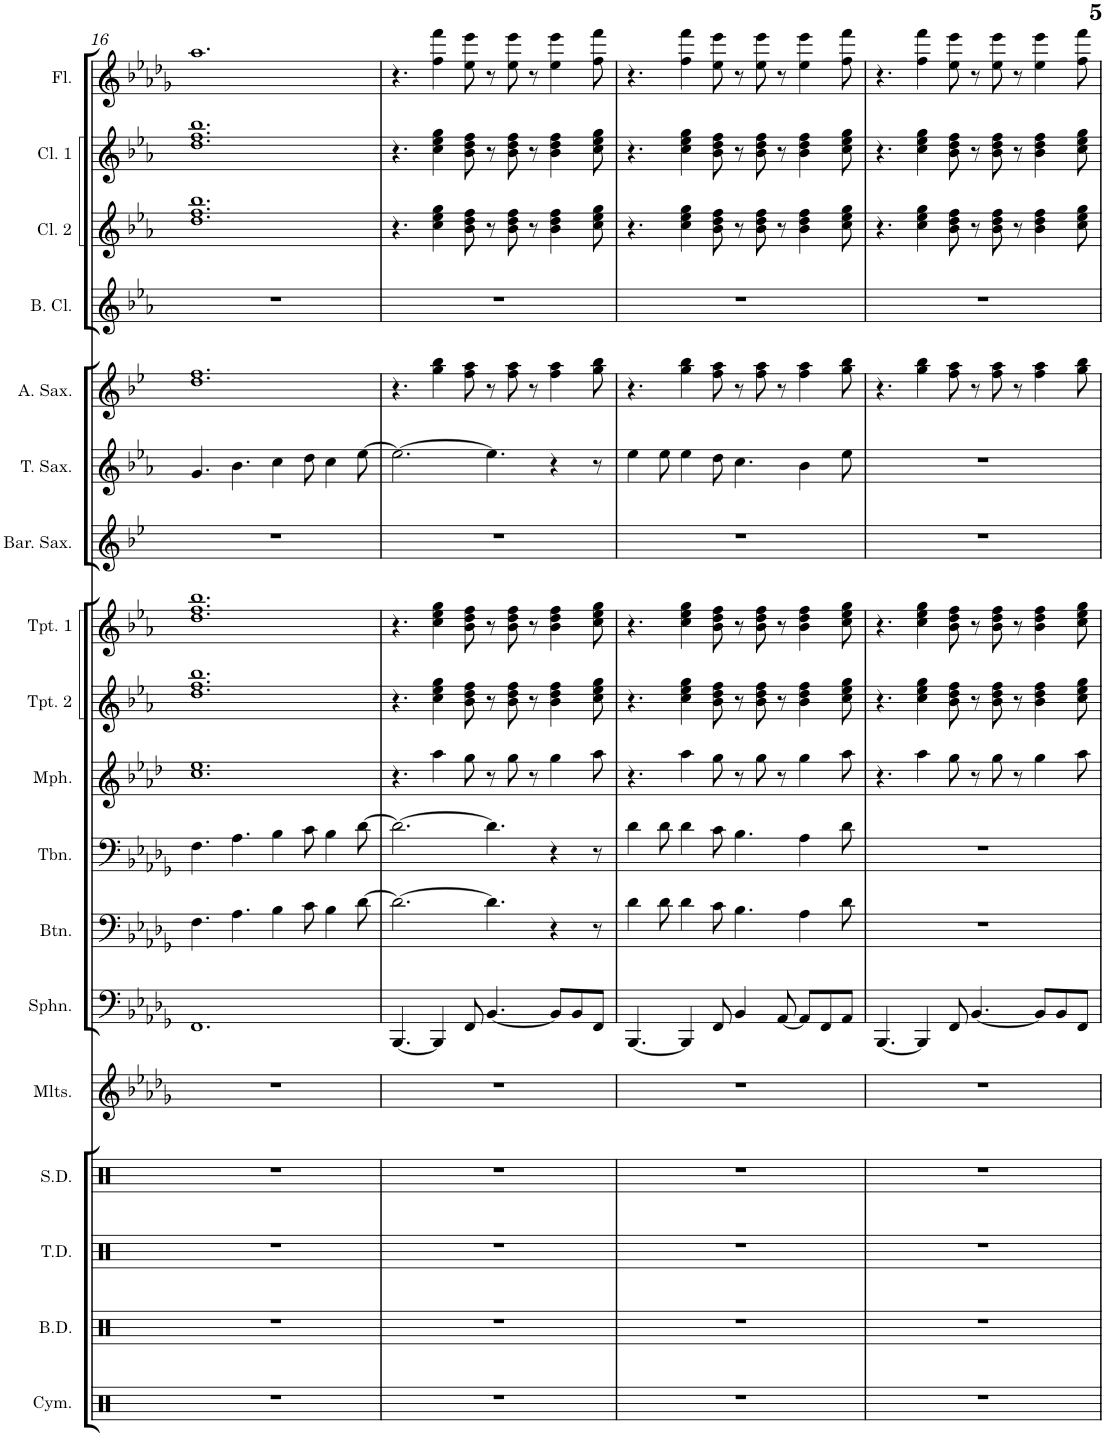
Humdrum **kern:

**kern	**kern	**kern	**kern	**kern	**kern	**kern	**kern	**kern	**kern	**kern	**kern	**kern	**kern	**kern	**kern	**kern	**kern
*part18	*part17	*part16	*part15	*part14	*part13	*part12	*part11	*part10	*part9	*part8	*part7	*part6	*part5	*part4	*part3	*part2	*part1
*staff18	*staff17	*staff16	*staff15	*staff14	*staff13	*staff12	*staff11	*staff10	*staff9	*staff8	*staff7	*staff6	*staff5	*staff4	*staff3	*staff2	*staff1
*I"Cymbals	*I"Bass Drums	*I"Tenor Drums	*I"Snare Drum	*I"Mallets	*I"Sousaphone	*I"Baritone	*I"Trombone	*I"Mellophone	*I"Trumpet 2	*I"Trumpet 1	*I"Baritone Sax	*I"Tenor Sax	*I"Alto Sax	*I"Bass Clarinet	*I"Clarinet 2	*I"Clarinet 1	*I"Flute
*I'Cym.	*I'B.D.	*I'T.D.	*I'S.D.	*I'Mlts.	*I'Sphn.	*I'Btn.	*I'Tbn.	*I'Mph.	*I'Tpt. 2	*I'Tpt. 1	*I'Bar. Sax.	*I'T. Sax.	*I'A. Sax.	*I'B. Cl.	*I'Cl. 2	*I'Cl. 1	*I'Fl.
!!LO:PB:g=z
*clefX	*clefX	*clefX	*clefX	*clefG2	*clefF4	*clefF4	*clefF4	*clefG2	*clefG2	*clefG2	*clefG2	*clefG2	*clefG2	*clefG2	*clefG2	*clefG2	*clefG2
*	*	*	*	*Trd-7c-12	*	*Trd4c7	*	*Trd4c7	*Trd1c2	*Trd1c2	*Trd12c21	*Trd8c14	*Trd5c9	*Trd8c14	*Trd1c2	*Trd1c2	*
*k[]	*k[]	*k[]	*k[]	*k[b-e-a-d-g-]	*k[b-e-a-d-g-]	*k[b-e-a-d-g-]	*k[b-e-a-d-g-]	*k[b-e-a-d-]	*k[b-e-a-]	*k[b-e-a-]	*k[b-e-]	*k[b-e-a-]	*k[b-e-]	*k[b-e-a-]	*k[b-e-a-]	*k[b-e-a-]	*k[b-e-a-d-g-]
*M12/8	*M12/8	*M12/8	*M12/8	*M12/8	*M12/8	*M12/8	*M12/8	*M12/8	*M12/8	*M12/8	*M12/8	*M12/8	*M12/8	*M12/8	*M12/8	*M12/8	*M12/8
=16	=16	=16	=16	=16	=16	=16	=16	=16	=16	=16	=16	=16	=16	=16	=16	=16	=16
1.r	1.r	1.r	1.r	1.r	1.FF	4.F\	4.F\	1.cc 1.ee-	1.dd 1.ff 1.bb-	1.dd 1.ff 1.bb-	1.r	4.g/	1.dd 1.ff	1.r	1.dd 1.ff 1.bb-	1.dd 1.ff 1.bb-	1.aa-
.	.	.	.	.	.	4.A-\	4.A-\	.	.	.	.	4.b-\	.	.	.	.	.
.	.	.	.	.	.	4B-\	4B-\	.	.	.	.	4cc\	.	.	.	.	.
.	.	.	.	.	.	8c\	8c\	.	.	.	.	8dd\	.	.	.	.	.
.	.	.	.	.	.	4B-\	4B-\	.	.	.	.	4cc\	.	.	.	.	.
.	.	.	.	.	.	[8d-\	[8d-\	.	.	.	.	[8ee-\	.	.	.	.	.
=17	=17	=17	=17	=17	=17	=17	=17	=17	=17	=17	=17	=17	=17	=17	=17	=17	=17
1.r	1.r	1.r	1.r	1.r	[4.BBB-/	2.d-\_	2.d-\_	4.r	4.r	4.r	1.r	2.ee-\_	4.r	1.r	4.r	4.r	4.r
.	.	.	.	.	4BBB-/]	.	.	4aa-\	4cc\ 4ee-\ 4gg\	4cc\ 4ee-\ 4gg\	.	.	4gg\ 4bb-\	.	4cc\ 4ee-\ 4gg\	4cc\ 4ee-\ 4gg\	4ff\ 4fff\
.	.	.	.	.	8FF/	.	.	8gg\	8b-\ 8dd\ 8ff\	8b-\ 8dd\ 8ff\	.	.	8ff\ 8aa\	.	8b-\ 8dd\ 8ff\	8b-\ 8dd\ 8ff\	8ee-\ 8eee-\
.	.	.	.	.	[4.BB-/	4.d-\]	4.d-\]	8r	8r	8r	.	4.ee-\]	8r	.	8r	8r	8r
.	.	.	.	.	.	.	.	8gg\	8b-\ 8dd\ 8ff\	8b-\ 8dd\ 8ff\	.	.	8ff\ 8aa\	.	8b-\ 8dd\ 8ff\	8b-\ 8dd\ 8ff\	8ee-\ 8eee-\
.	.	.	.	.	.	.	.	8r	8r	8r	.	.	8r	.	8r	8r	8r
.	.	.	.	.	8BB-/L]	4r	4r	4gg\	4b-\ 4dd\ 4ff\	4b-\ 4dd\ 4ff\	.	4r	4ff\ 4aa\	.	4b-\ 4dd\ 4ff\	4b-\ 4dd\ 4ff\	4ee-\ 4eee-\
.	.	.	.	.	8BB-/	.	.	.	.	.	.	.	.	.	.	.	.
.	.	.	.	.	8FF/J	8r	8r	8aa-\	8cc\ 8ee-\ 8gg\	8cc\ 8ee-\ 8gg\	.	8r	8gg\ 8bb-\	.	8cc\ 8ee-\ 8gg\	8cc\ 8ee-\ 8gg\	8ff\ 8fff\
=18	=18	=18	=18	=18	=18	=18	=18	=18	=18	=18	=18	=18	=18	=18	=18	=18	=18
1.r	1.r	1.r	1.r	1.r	[4.BBB-/	4d-\	4d-\	4.r	4.r	4.r	1.r	4ee-\	4.r	1.r	4.r	4.r	4.r
.	.	.	.	.	.	8d-\	8d-\	.	.	.	.	8ee-\	.	.	.	.	.
.	.	.	.	.	4BBB-/]	4d-\	4d-\	4aa-\	4cc\ 4ee-\ 4gg\	4cc\ 4ee-\ 4gg\	.	4ee-\	4gg\ 4bb-\	.	4cc\ 4ee-\ 4gg\	4cc\ 4ee-\ 4gg\	4ff\ 4fff\
.	.	.	.	.	8FF/	8c\	8c\	8gg\	8b-\ 8dd\ 8ff\	8b-\ 8dd\ 8ff\	.	8dd\	8ff\ 8aa\	.	8b-\ 8dd\ 8ff\	8b-\ 8dd\ 8ff\	8ee-\ 8eee-\
.	.	.	.	.	4BB-/	4.B-\	4.B-\	8r	8r	8r	.	4.cc\	8r	.	8r	8r	8r
.	.	.	.	.	.	.	.	8gg\	8b-\ 8dd\ 8ff\	8b-\ 8dd\ 8ff\	.	.	8ff\ 8aa\	.	8b-\ 8dd\ 8ff\	8b-\ 8dd\ 8ff\	8ee-\ 8eee-\
.	.	.	.	.	[8AA-/	.	.	8r	8r	8r	.	.	8r	.	8r	8r	8r
.	.	.	.	.	8AA-/L]	4A-\	4A-\	4gg\	4b-\ 4dd\ 4ff\	4b-\ 4dd\ 4ff\	.	4b-\	4ff\ 4aa\	.	4b-\ 4dd\ 4ff\	4b-\ 4dd\ 4ff\	4ee-\ 4eee-\
.	.	.	.	.	8FF/	.	.	.	.	.	.	.	.	.	.	.	.
.	.	.	.	.	8AA-/J	8d-\	8d-\	8aa-\	8cc\ 8ee-\ 8gg\	8cc\ 8ee-\ 8gg\	.	8ee-\	8gg\ 8bb-\	.	8cc\ 8ee-\ 8gg\	8cc\ 8ee-\ 8gg\	8ff\ 8fff\
=19	=19	=19	=19	=19	=19	=19	=19	=19	=19	=19	=19	=19	=19	=19	=19	=19	=19
1.r	1.r	1.r	1.r	1.r	[4.BBB-/	1.r	1.r	4.r	4.r	4.r	1.r	1.r	4.r	1.r	4.r	4.r	4.r
.	.	.	.	.	4BBB-/]	.	.	4aa-\	4cc\ 4ee-\ 4gg\	4cc\ 4ee-\ 4gg\	.	.	4gg\ 4bb-\	.	4cc\ 4ee-\ 4gg\	4cc\ 4ee-\ 4gg\	4ff\ 4fff\
.	.	.	.	.	8FF/	.	.	8gg\	8b-\ 8dd\ 8ff\	8b-\ 8dd\ 8ff\	.	.	8ff\ 8aa\	.	8b-\ 8dd\ 8ff\	8b-\ 8dd\ 8ff\	8ee-\ 8eee-\
.	.	.	.	.	[4.BB-/	.	.	8r	8r	8r	.	.	8r	.	8r	8r	8r
.	.	.	.	.	.	.	.	8gg\	8b-\ 8dd\ 8ff\	8b-\ 8dd\ 8ff\	.	.	8ff\ 8aa\	.	8b-\ 8dd\ 8ff\	8b-\ 8dd\ 8ff\	8ee-\ 8eee-\
.	.	.	.	.	.	.	.	8r	8r	8r	.	.	8r	.	8r	8r	8r
.	.	.	.	.	8BB-/L]	.	.	4gg\	4b-\ 4dd\ 4ff\	4b-\ 4dd\ 4ff\	.	.	4ff\ 4aa\	.	4b-\ 4dd\ 4ff\	4b-\ 4dd\ 4ff\	4ee-\ 4eee-\
.	.	.	.	.	8BB-/	.	.	.	.	.	.	.	.	.	.	.	.
.	.	.	.	.	8FF/J	.	.	8aa-\	8cc\ 8ee-\ 8gg\	8cc\ 8ee-\ 8gg\	.	.	8gg\ 8bb-\	.	8cc\ 8ee-\ 8gg\	8cc\ 8ee-\ 8gg\	8ff\ 8fff\
=	=	=	=	=	=	=	=	=	=	=	=	=	=	=	=	=	=
*-	*-	*-	*-	*-	*-	*-	*-	*-	*-	*-	*-	*-	*-	*-	*-	*-	*-
